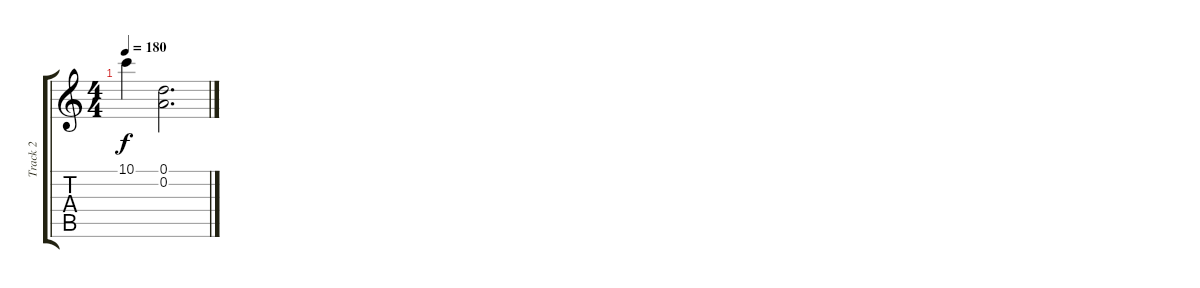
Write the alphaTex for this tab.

\track ("Track 2" "Track 2") {instrument acousticguitarsteel}
\staff {score tabs}
\tuning (D4 A3 F3 C3 G2 D2) {hide}
\ts (4 4)
\tempo 180
\clef g2
\ks c
10.1.4{dy f} (0.1 0.2).2{d}
